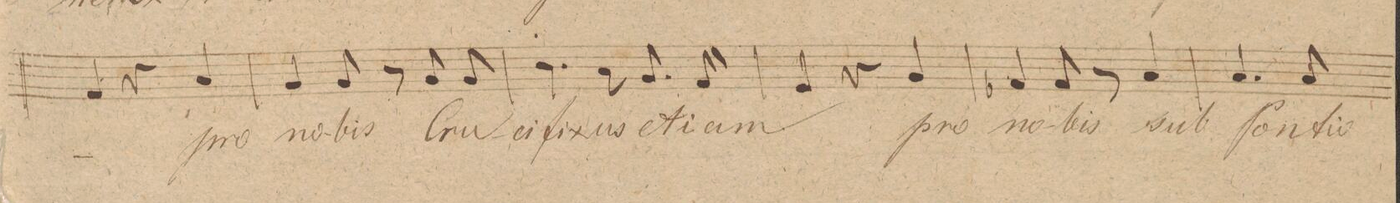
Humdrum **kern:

**kern	**text	**dynam
*I"Tenore.	*	*
*clefC4	*	*
*k[]	*	*
*met(c|)	*	*
*M3/4	*	*
4E/	.	.
4r	.	.
4G/	pro	.
=93	=93	=93
4F/	no-	.
8F/	-bis	.
8r	.	.
8F/	Cru-	.
8F/	-ci-	.
=94	=94	=94
4.A\	-fi-	.
8G\	-xus	.
8.F/	e-	.
16E/	-ti-	.
=95	=95	=95
4D/	-am	.
4r	.	.
4F/	pro	.
=96	=96	=96
4E-X/	no-	.
8E-/	-bis	.
8r	.	.
4G/	sub	.
=97	=97	=97
4.G/	Pon-	.
8G/	-tio	.
*-	*-	*-
